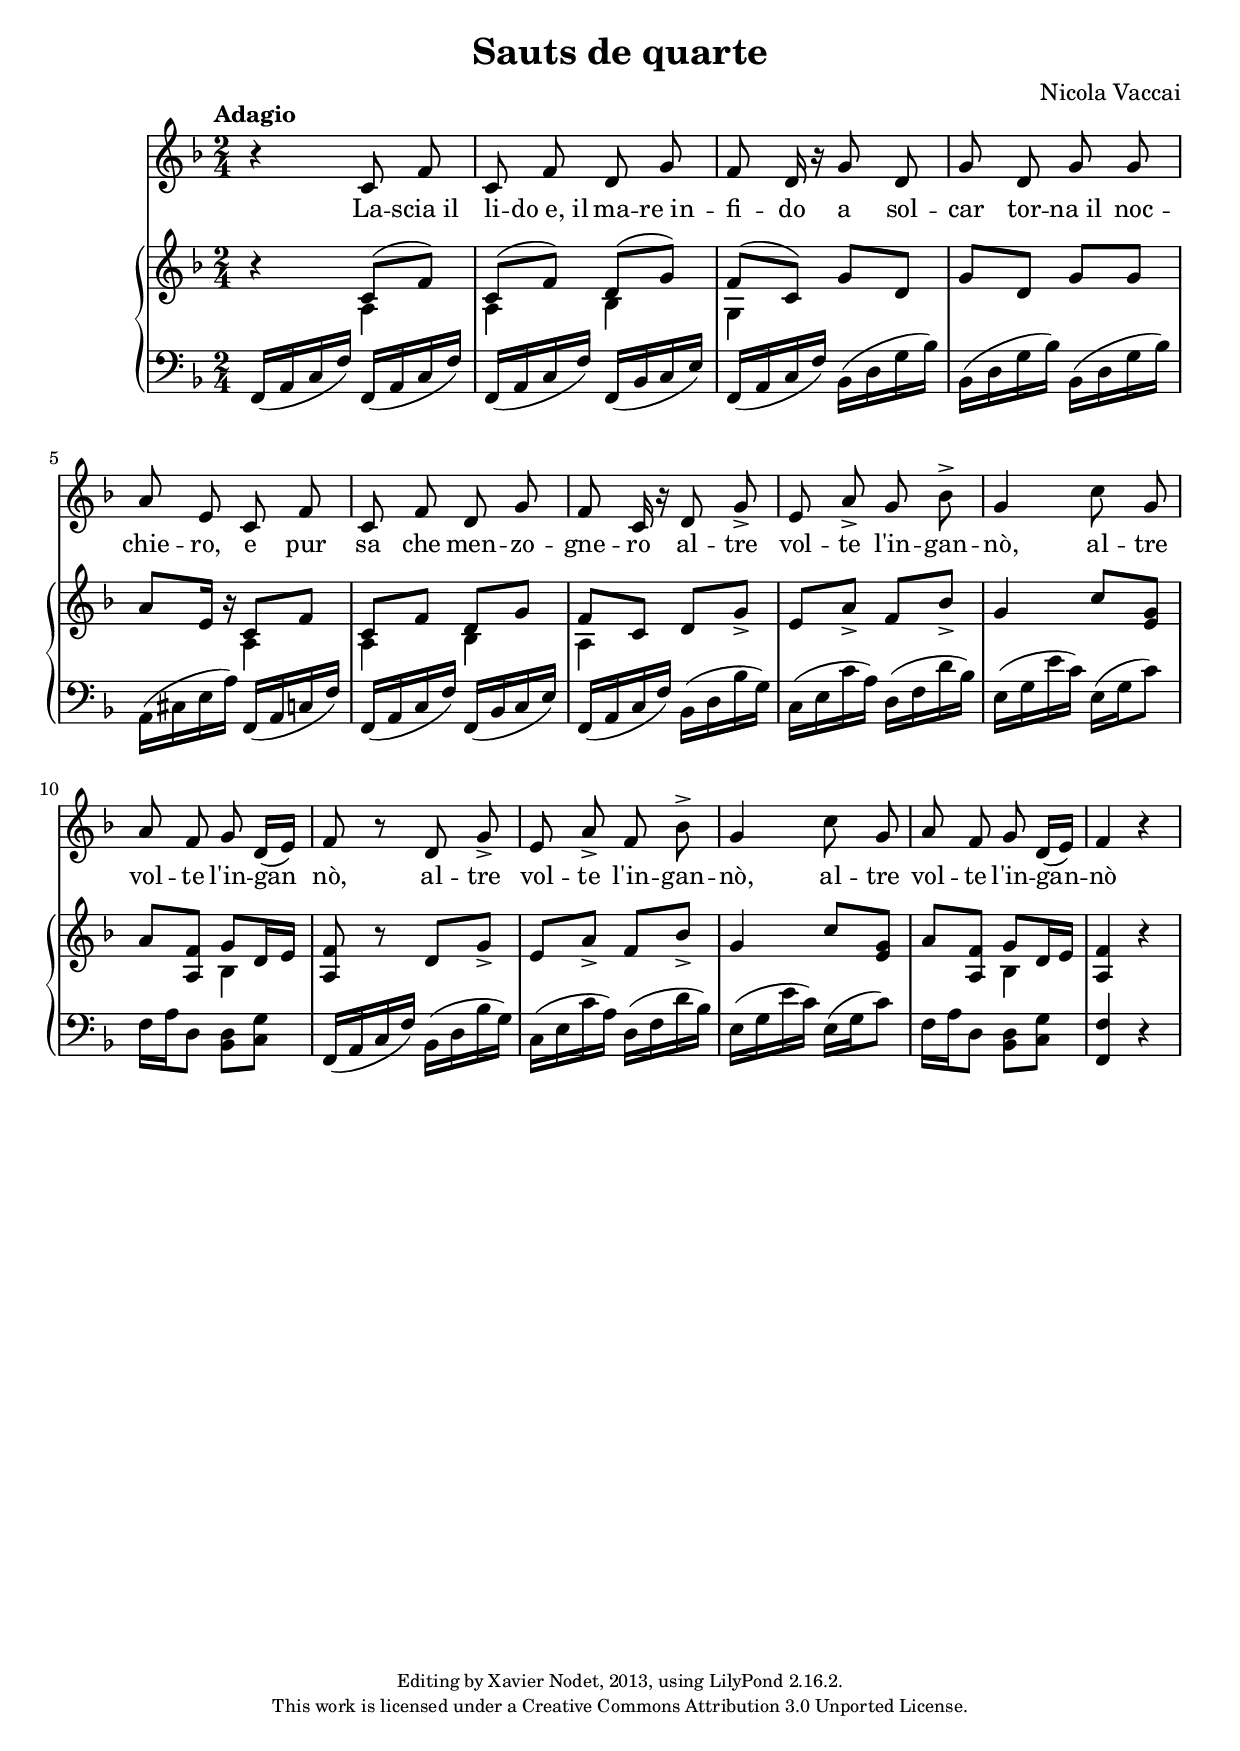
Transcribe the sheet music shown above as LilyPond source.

%
% Nicola Vaccai: Sauts de quarte
% Editing Copyright (c) Xavier Nodet, 2013
% This work is licensed under a Creative Commons Attribution 3.0 Unported License
%

\version "2.16.2"

\paper {
  #(set-paper-size "a4")
}


﻿%
% Nicola Vaccai: Sauts de quarte
% Editing Copyright (c) Xavier Nodet, 2013
% This work is licensed under a Creative Commons Attribution 3.0 Unported License
%

\header {
  title = "Sauts de quarte"
  composer = "Nicola Vaccai"
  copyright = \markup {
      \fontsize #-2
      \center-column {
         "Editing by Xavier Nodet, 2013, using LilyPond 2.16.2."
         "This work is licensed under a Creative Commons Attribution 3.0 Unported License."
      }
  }
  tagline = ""
}

melody = \relative c' {
  \clef treble
  \key f \major
  \time 2/4
  \tempo "Adagio"
  \autoBeamOff

  r4 c8 f |
  c f d g |
  f d16 r16 g8 d |
  
  g d g g |
  a e c f |
  c f d g |
  f c16 r16 d8 g-> |
  
  e a-> g bes-> |
  g4 c8 g |
  a f g d16[( e)] | 
  f8 r d g-> |
  
  e a-> f bes-> |
  g4 c8 g |
  a f g d16[( e)] |
  f4 r4 |
  
}

text_italien = \lyricmode {
  La -- scia_il | li -- do_e,_il ma -- re_in -- | fi -- do a sol -- |
  car tor -- na_il noc -- | chie -- ro, e pur | sa che men -- zo -- | gne -- ro al -- tre |
  vol -- te l'in -- gan -- | nò, al -- tre | vol -- te l'in -- gan__ -- | nò, al -- tre |
  vol -- te l'in -- gan -- | nò, al -- tre | vol -- te l'in -- gan -- | nò

}

text_allemand = \lyricmode {
}



%
% the piano part
%


upper = \relative c' {
  \clef treble
  \key f \major
  \time 2/4
  \tempo "Adagio"

  r4 <<{c8( f)} \\ a,4>> | <<{c8( f)} \\ a,4>> <<{d8( g)} \\ bes,4>> | <<{f'8( c)} \\ g4>> g'8 d |
  g d g g | a e16 r16 <<{c8 f} \\ a,4 >> | <<{c8 f} \\ a,4 >> <<{d8 g} \\ bes,4 >> | <<{f'8 c} \\ a4 >> d8 g-> |
  e a-> f bes-> | g4 c8 <g e> | a <f a,> <<{g8 d16 e} \\ bes4>> | <a f'>8 r d g-> |
  e8 a-> f bes-> | g4 c8 <g e> | a <f a,> <<{g d16 e} \\ bes4 >> | <f' a,>4 r |  
}

lower = \relative c, {
  \clef bass
  \key f \major
  \time 2/4

  f16( a c f) f,( a c f) | f,( a c f) f,( bes c e) | f,( a c f) bes,( d g bes) |
  bes,16( d g bes) bes,( d g bes) | a,( cis e a) f,( a c f) | f,( a c f) f,( bes c e) | f,( a c f) bes,( d bes' g) |
  c,16( e c' a) d,( f d' bes) | e,( g e' c) e,( g c8) | f,16 a d,8 <d bes> <g c,> | f,16( a c f) bes,( d bes' g) |
  c,16( e c' a) d,( f d' bes) | e,( g e' c) e,( g c8) | f,16 a d,8 <d bes> <g c,> | <f f,>4 r |
}


\score{
  <<
    \new Voice = "one" {
      \melody
    }
    \new Lyrics \lyricsto "one" \text_italien
    \new PianoStaff 
    <<
      \new Staff = "upper" \upper
      \new Staff = "lower" \lower
    >>
  >>
  \layout { }
  \midi { }
}
